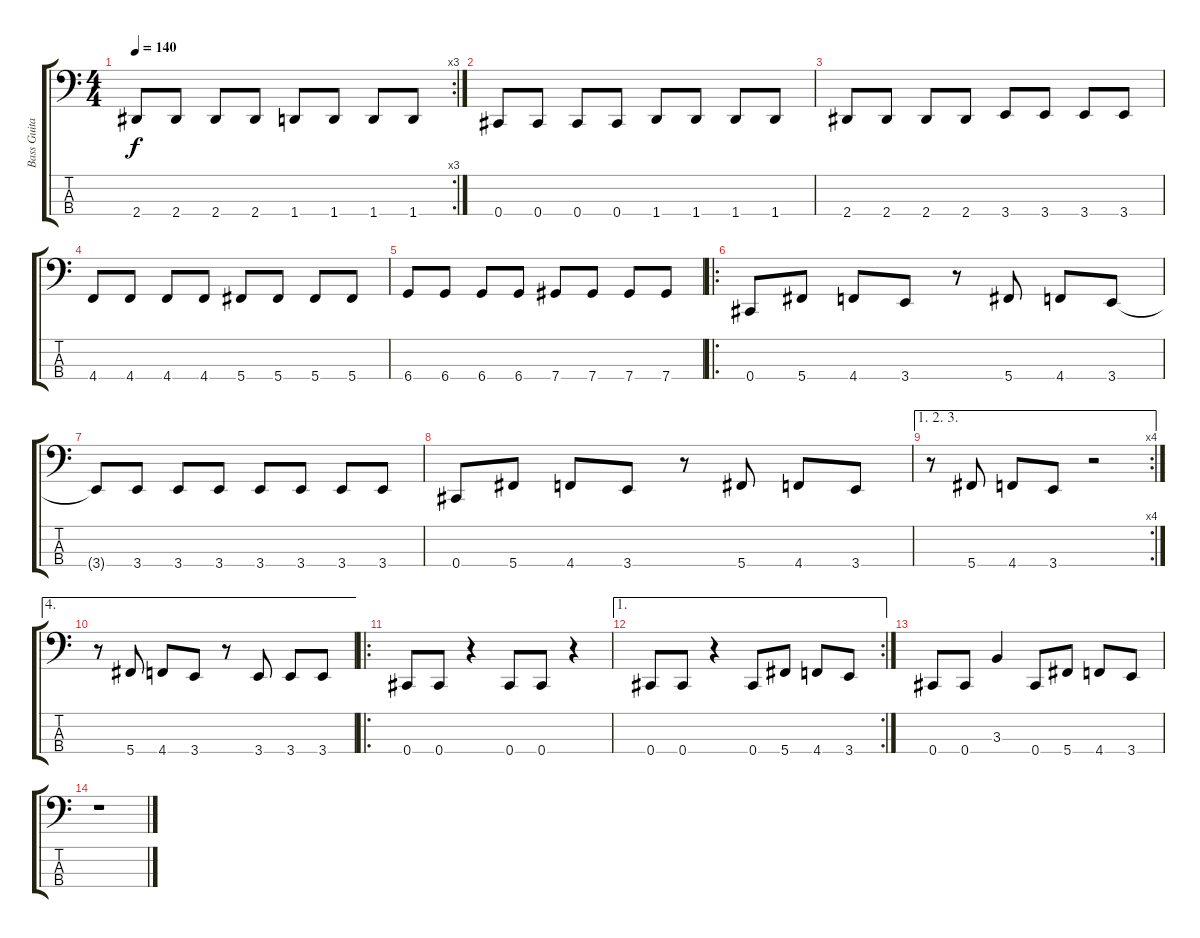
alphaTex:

\track ("Bass Guitar" "Bass Guita") {instrument electricbassfinger}
\staff {score tabs}
\tuning (Gb2 Db2 Ab1 Db1) {hide}
\rc 3
\ts (4 4)
\tempo 140
\clef f4
\ks c
2.4.8{dy f} 2.4.8 2.4.8 2.4.8 1.4.8 1.4.8 1.4.8 1.4.8 |
0.4.8 0.4.8 0.4.8 0.4.8 1.4.8 1.4.8 1.4.8 1.4.8 |
2.4.8 2.4.8 2.4.8 2.4.8 3.4.8 3.4.8 3.4.8 3.4.8 |
4.4.8 4.4.8 4.4.8 4.4.8 5.4.8 5.4.8 5.4.8 5.4.8 |
6.4.8 6.4.8 6.4.8 6.4.8 7.4.8 7.4.8 7.4.8 7.4.8 |
\ro
0.4.8 5.4.8 4.4.8 3.4.8 r.8 5.4.8 4.4.8 3.4.8 |
3.4{t}.8 3.4.8 3.4.8 3.4.8 3.4.8 3.4.8 3.4.8 3.4.8 |
0.4.8 5.4.8 4.4.8 3.4.8 r.8 5.4.8 4.4.8 3.4.8 |
\ae (1 2 3)
\rc 4
r.8 5.4.8 4.4.8 3.4.8 r.2 |
\ae 4
r.8 5.4.8 4.4.8 3.4.8 r.8 3.4.8 3.4.8 3.4.8 |
\ro
0.4.8 0.4.8 r.4 0.4.8 0.4.8 r.4 |
\ae 1
\rc 2
0.4.8 0.4.8 r.4 0.4.8 5.4.8 4.4.8 3.4.8 |
0.4.8 0.4.8 3.3.4 0.4.8 5.4.8 4.4.8 3.4.8 |
r.1
